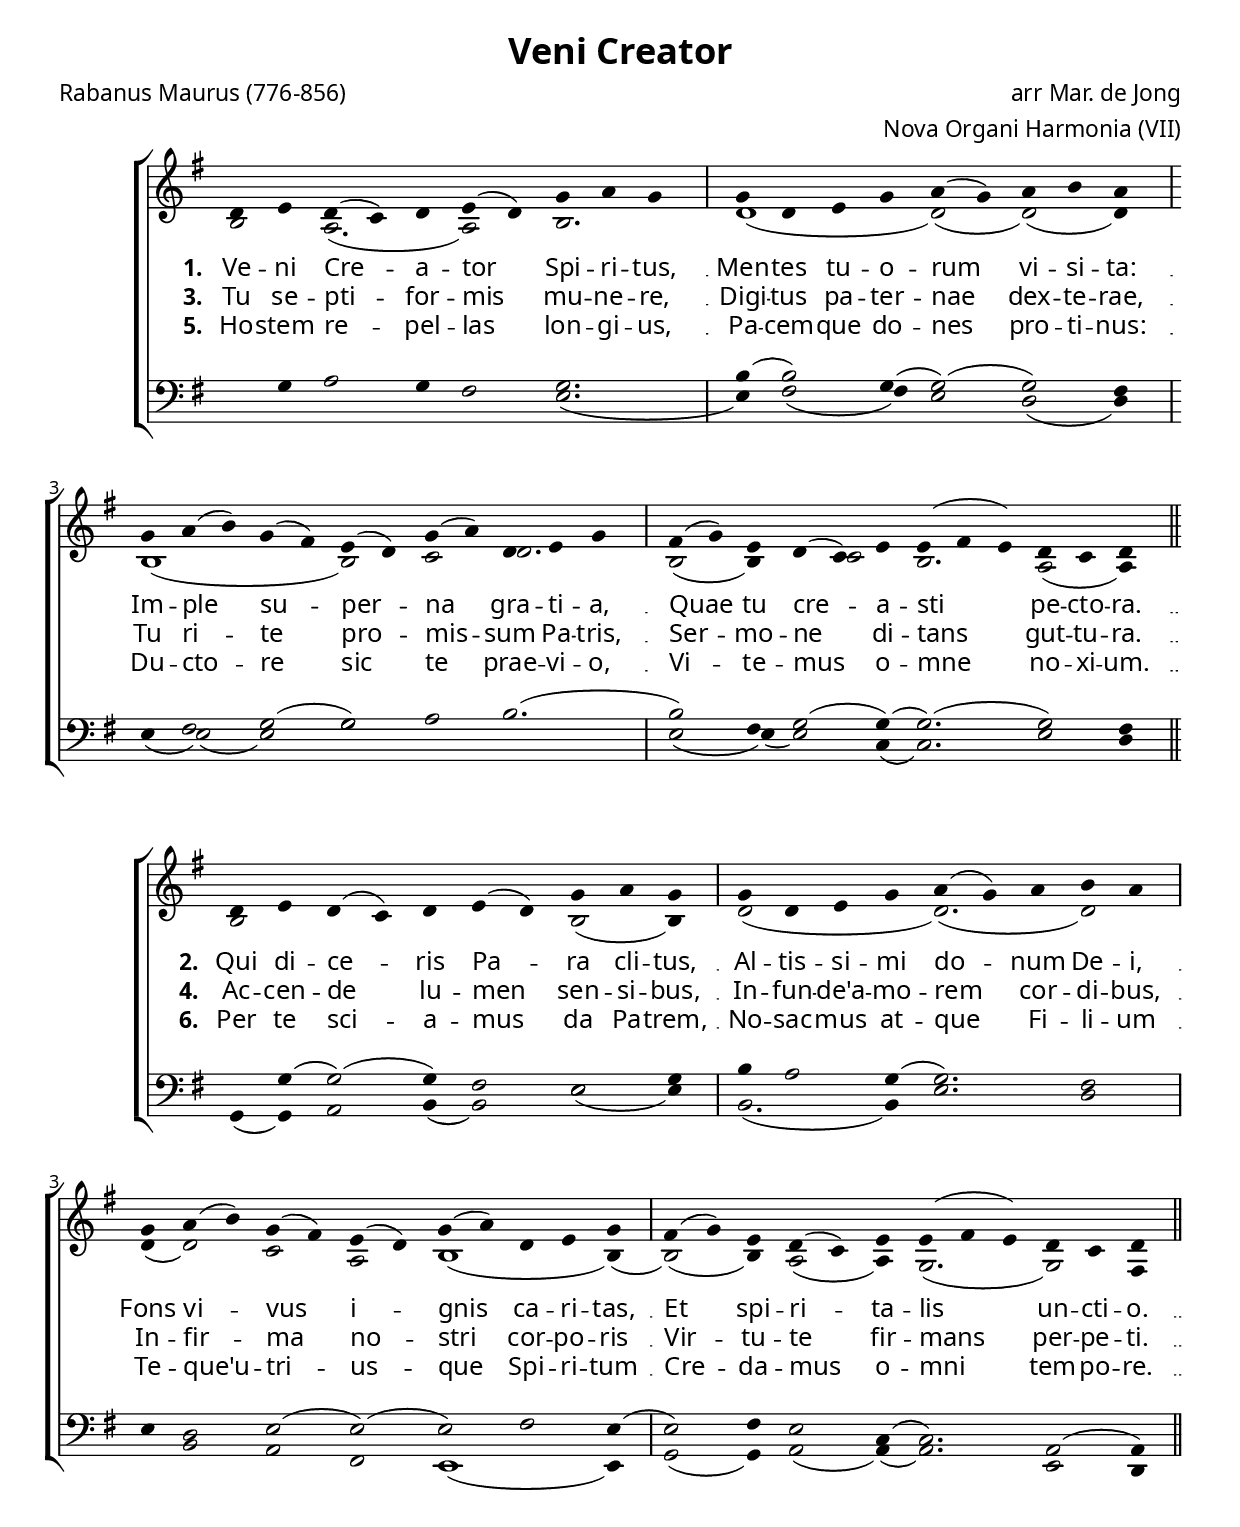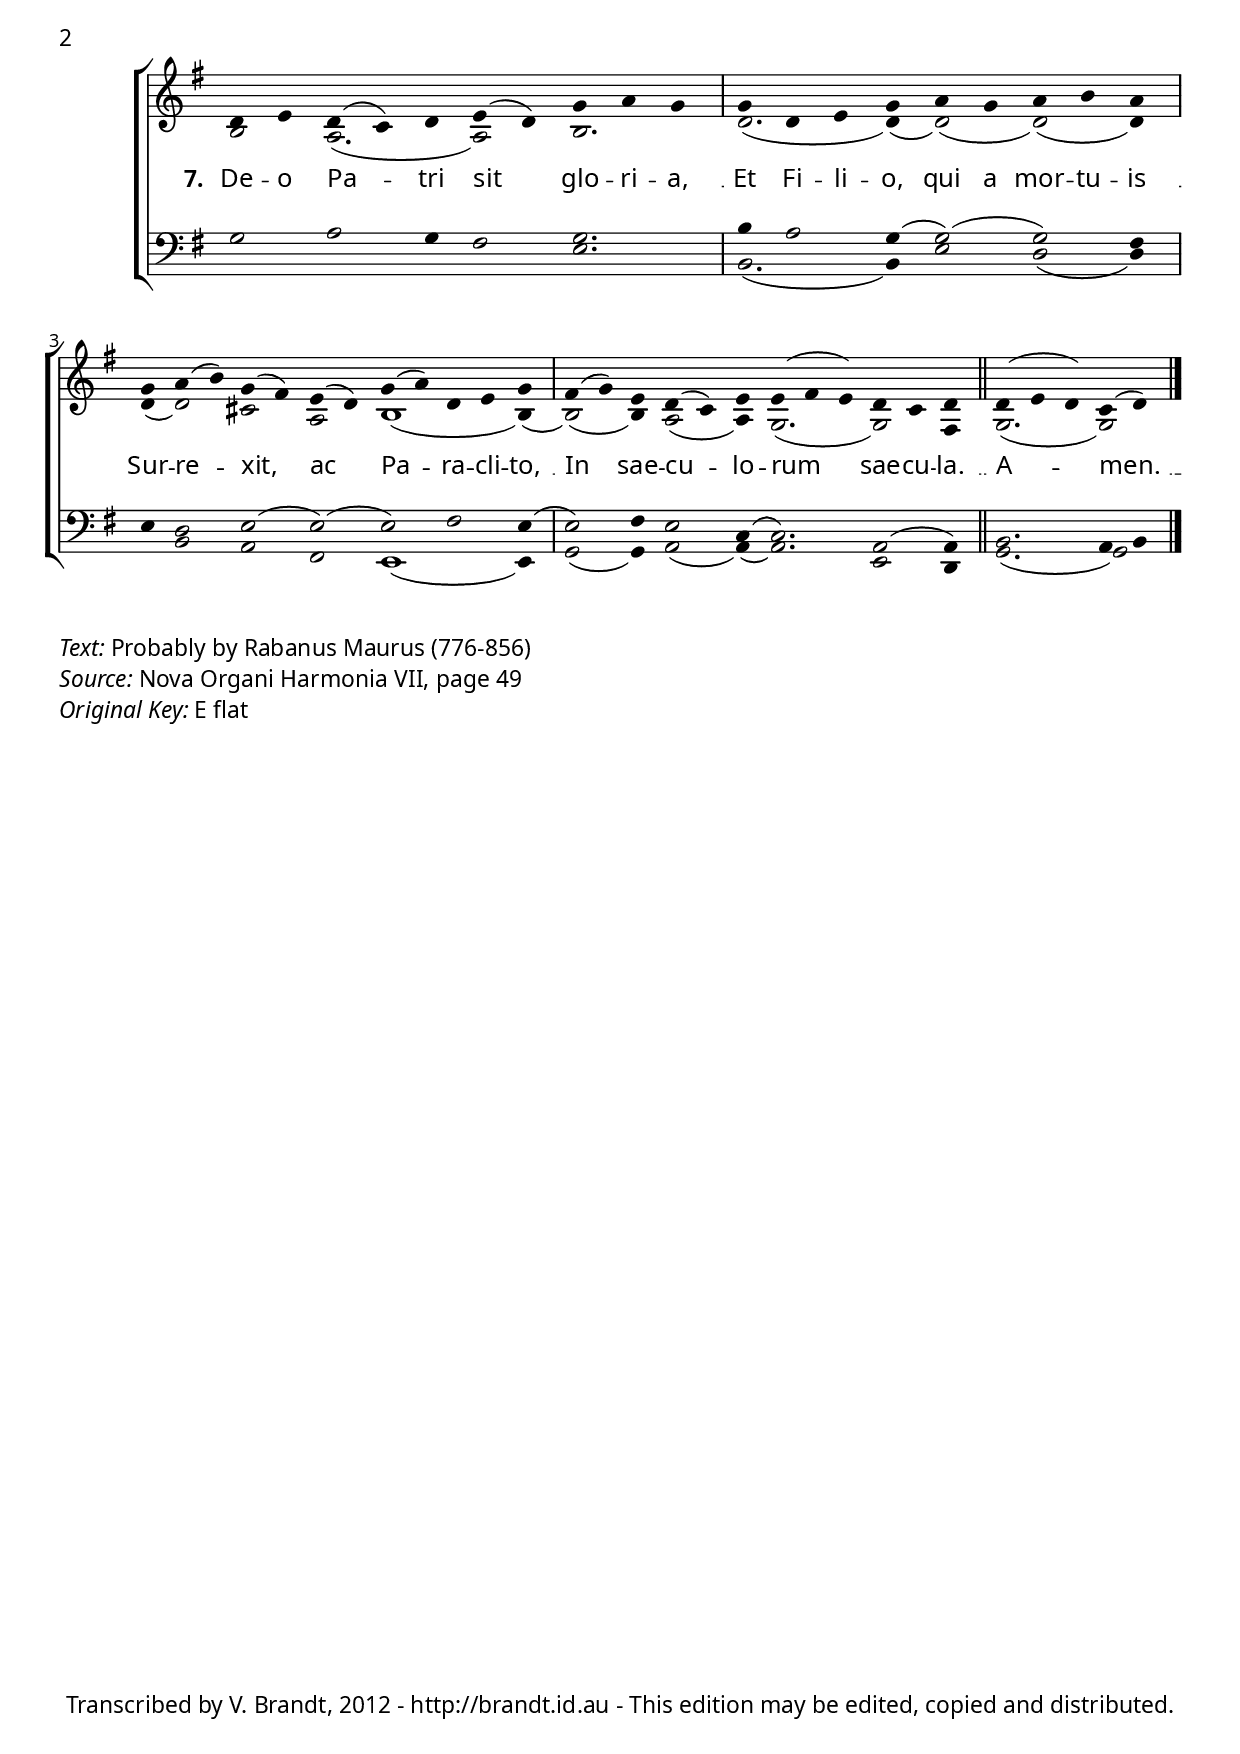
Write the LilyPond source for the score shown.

\version "2.12.3"

\paper
{
        #(set-paper-size "a4")
	#(define fonts
	 (make-pango-font-tree "LinuxLibertineO"
	 		       "Lucida Sans"
			       "Nimbus Mono"
			       (/ 20 20)))
    %indent = 0.0
    %line-width = 185 \mm
    %between-system-space = 5 \mm
    between-system-padding = #1
    ragged-bottom = ##t
    %top-margin = 0.1 \mm
    %bottom-margin = 0.1 \mm
    %foot-separation = 0.1 \mm
    %head-separation = 0.1 \mm
    %before-title-space = 0.1 \mm
    %between-title-space = 0.1 \mm
    %after-title-space = 0.1 \mm
    %paper-height = 32 \cm
    %print-page-number = ##t
    %print-first-page-number = ##t
    %ragged-last-bottom
    %horizontal-shift
    %system-count
    %left-margin
    %paper-width
    %printallheaders
    %systemSeparatorMarkup
}


%#(set-global-staff-size 23)

\header {
        title = "Veni Creator"
        poet = "Rabanus Maurus (776-856)"
        meter = ""
        composer = "arr Mar. de Jong"
        arranger = "Nova Organi Harmonia (VII)"
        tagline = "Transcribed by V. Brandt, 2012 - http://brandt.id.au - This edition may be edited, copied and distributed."
}

global = {
       \key bes \major
}

chant = \relative c' {
        \voiceOne
        \time 10/4
        f4 g f( ees) f g( f) bes c bes
        \time 9/4
        bes f g bes c( bes) c d c
        \time 12/4
        bes c( d) bes( a) g( f) bes( c) f, g bes
        a( bes) g f( ees) g g( a g) f ees f
        \bar "||"
        } 	


chantamen = \relative c' {
        \voiceOne
        \time 10/4
        f4 g f( ees) f g( f) bes c bes
        \time 9/4
        bes f g bes c bes c d c
        \time 12/4
        bes c( d) bes( a) g( f) bes( c) f, g bes
        a( bes) g f( ees) g g( a g) f ees f
        \bar "||"
       \time 5/4 f4( g f) ees4( f4) \bar "|."
        } 	

alt = \relative c' {
       \voiceTwo
       d2 c2.( c2) d2.
       f1( f2)( f2)( f4)
       d1( s4 d2) ees2 f2.
       d2( d4) s4 ees2 d2. c2( c4)
       }

ten = \relative c' {
       \voiceThree
       s4 bes4 c2 bes4 a2 bes2.
       d4( d2) bes4( bes2)( bes2) a4
       s4 a2 bes2( bes) c d2.(
       d2) a4 bes2( bes4)( bes2.)( bes2) a4
       }

bass = \relative c' {
       \voiceFour
       s1 s2. g2.(
       g4) a2( a4) g2 f2( f4)
       g4( g2)( g2) bes s1 s4
       g2( g4)( g2) ees4( ees2.) g2 f4
       }

altb = \relative c' {
      \voiceTwo
d2 s1 s4 d2( d4)
f2( s2 f2.)( f2)
f4( f2) ees c d1( d4)(
d2)( d4) c2( c4) bes2.( bes2) a4
}

tenb = \relative c' {
      \voiceThree
s4 bes4( bes2)( bes4) a2 g2 bes4
d4 c2 bes4( bes2.) a2
g4 f2 g2( g)( g) a g4(
g2) a4 g2 ees4( ees2.) c2( c4)
}

basb = \relative c {
      \voiceFour
bes4( bes) c2 d4( d2) g2( g4)
d2.( d4) g2. f2
s4 d2 c a g1( g4)
bes2( bes4) c2( c4)( c2.) g2 f4
}

altc = \relative c' {
       \voiceTwo
d2 c2.( c2) d2.
f2.( f4)( f2)( f)( f4)
f4( f2) e2 c2 d1( d4)(
d2)( d4) c2( c4) bes2.( bes2) a4
bes2.( bes2)
       }

tenc = \relative c' {
       \voiceThree
bes2 c bes4 a2 bes2.
d4 c2 bes4( bes2)( bes2) a4
g4 f2 g2( g)( g) a g4(
g2) a4 g2 ees4( ees2.) c2( c4)
d2. c4 d
       }

basc = \relative c' {
       \voiceFour
s1 s2. g2.
d2.( d4) g2 f2( f4)
s4 d2 c2 a g1( g4)
bes2( bes4) c2( c4)( c2.) g2 f4
bes2.( bes2)
       }


verba = \lyricmode {
     \set stanza = "1. "
     Ve -- ni Cre -- a -- tor Spi -- ri -- tus,
     Men -- tes tu -- o -- rum vi -- si -- ta:
    Im -- ple su -- per -- na gra -- ti -- a,
    Quae tu cre -- a -- sti pe -- cto -- ra.
       }

verseii = \lyricmode {
    \set stanza = "2. "
   Qui di -- ce -- ris Pa -- ra cli -- tus,
Al -- tis -- si -- mi do -- num De -- i,
Fons vi -- vus i -- gnis ca -- ri -- tas,
Et spi -- ri -- ta -- lis un -- cti -- o.
}

verseiii = \lyricmode {
    \set stanza = "3. "
    Tu se -- pti -- for -- mis mu -- ne -- re,
    Digi -- tus pa -- ter -- nae dex -- te -- rae,
    Tu ri -- te pro -- mis -- sum Pa -- tris,
    Ser -- mo -- ne di --  tans gut -- tu -- ra.
}


verseiv = \lyricmode {
    \set stanza = "4. "
Ac -- cen -- de lu -- men sen -- si -- bus,
In -- fun -- de'a -- mo -- rem cor -- di -- bus,
In -- fir -- ma no -- stri cor -- po -- ris
Vir -- tu -- te fir -- mans per -- pe -- ti.
}


versev = \lyricmode {
    \set stanza = "5. "
Ho -- stem re -- pel -- las lon -- gi -- us,
Pa -- cem -- que do -- nes pro -- ti -- nus:
Du -- cto -- re sic te prae -- vi -- o,
Vi -- te -- mus o -- mne no -- xi -- um.
}

versevi = \lyricmode {
    \set stanza = "6. "
Per te sci -- a -- mus da Pa -- trem,
No -- sac -- mus at -- que Fi -- li -- um
Te -- que'u -- tri -- us -- que Spi -- ri -- tum
Cre -- da -- mus o -- mni tem -- po -- re.
}

versevii  = \lyricmode {
    \set stanza = "7. "
De -- o Pa -- tri sit glo -- ri -- a,
Et Fi -- li -- o, qui a mor -- tu -- is
Sur -- re -- xit, ac Pa -- ra -- cli -- to,
In sae -- cu -- lo -- rum sae -- cu -- la.
A -- men.
}



\score {
        \transpose bes g
        <<
	\new ChoirStaff <<
	    \set Score.midiInstrument = "Pipe Organ"
	    %\set Score.midiInstrument = "Choir Aahs"
	\new Staff = "plainchant" <<
          \clef treble
          \global 
          \new Voice = "melody" \chant
	  \new Lyrics \lyricsto "melody" \verba
          \new Lyrics \lyricsto "melody" \verseiii
          \new Lyrics \lyricsto "melody" \versev
          \new Voice = "alto" << \alt >>
                  >>
	\new Staff = bass <<
          \global
             \clef bass
            \new Voice = "tenors" << \ten >> 
            \new Voice = "bass" << \bass >>
	  >>
        >>
        >>
	\midi { }
	\layout{
            \context {
               \Staff
               \remove "Time_signature_engraver"
               %\remove "Bar_engraver"
               \override BarLine #'X-extent = #'(-1 . 1)
               \override Beam #'transparent = ##t
               \override Stem #'transparent = ##t
               %\override BarLine #'transparent = ##t
               %\override TupletNumber #'transparent = ##t
             }
            \context {
               \Lyrics
               \consists "Bar_engraver"
             }
	}
}

\score {
         \transpose bes g
        <<
	         \new ChoirStaff <<
          \new Staff <<
          \global
          \clef treble
          \new Voice = "altverse" { \chant }
          \new Lyrics \lyricsto "altverse" \verseii
          \new Lyrics \lyricsto "altverse" \verseiv
          \new Lyrics \lyricsto "altverse" \versevi
          \new Voice = "altalto" << \altb >>
          >>
          \new Staff <<
          \global
          \clef bass
          \new Voice = "altten" \tenb
          \new Voice = "altbas" \basb
          >>
>>
>>
	\midi { }
	\layout{
            \context {
               \Staff
               \remove "Time_signature_engraver"
               %\remove "Bar_engraver"
               %\override BarLine #'X-extent = #'(-1 . 1)
               \override Beam #'transparent = ##t
               \override Stem #'transparent = ##t
               %\override BarLine #'transparent = ##t
               %\override TupletNumber #'transparent = ##t
             }
            \context {
               \Lyrics
               \consists "Bar_engraver"
             }
	}

}
 

\score {
         \transpose bes g
        <<
	         \new ChoirStaff <<
          \new Staff <<
          \global
          \clef treble
          \new Voice = "lastverse" { \chantamen }
          \new Lyrics \lyricsto "lastverse" \versevii
          \new Voice = "altalto" << \altc >>
          >>
          \new Staff <<
          \global
          \clef bass
          \new Voice = "altten" \tenc
          \new Voice = "altbas" \basc
          >>
>>
>>
	\midi { }
	\layout{
            \context {
               \Staff
               \remove "Time_signature_engraver"
               %\remove "Bar_engraver"
               %\override BarLine #'X-extent = #'(-1 . 1)
               \override Beam #'transparent = ##t
               \override Stem #'transparent = ##t
               %\override BarLine #'transparent = ##t
               %\override TupletNumber #'transparent = ##t
             }
            \context {
               \Lyrics
               \consists "Bar_engraver"
             }
	}

}
 

\markup
{
    \column
    {
	\line{\italic Text: Probably by Rabanus Maurus (776-856)}
%%\line{\italic Music: }
%	\line{\italic Arrangement: Mar. de Jong (?)}
%	%\line{\italic {Words and Music:} }
%	%\line{\italic {Tune Name:} }
%	%\line{\italic {Poetic Meter:} }
	\line{\italic Source: Nova Organi Harmonia VII, page 49}
        \line{\italic {Original Key:} E flat}
 }
}
